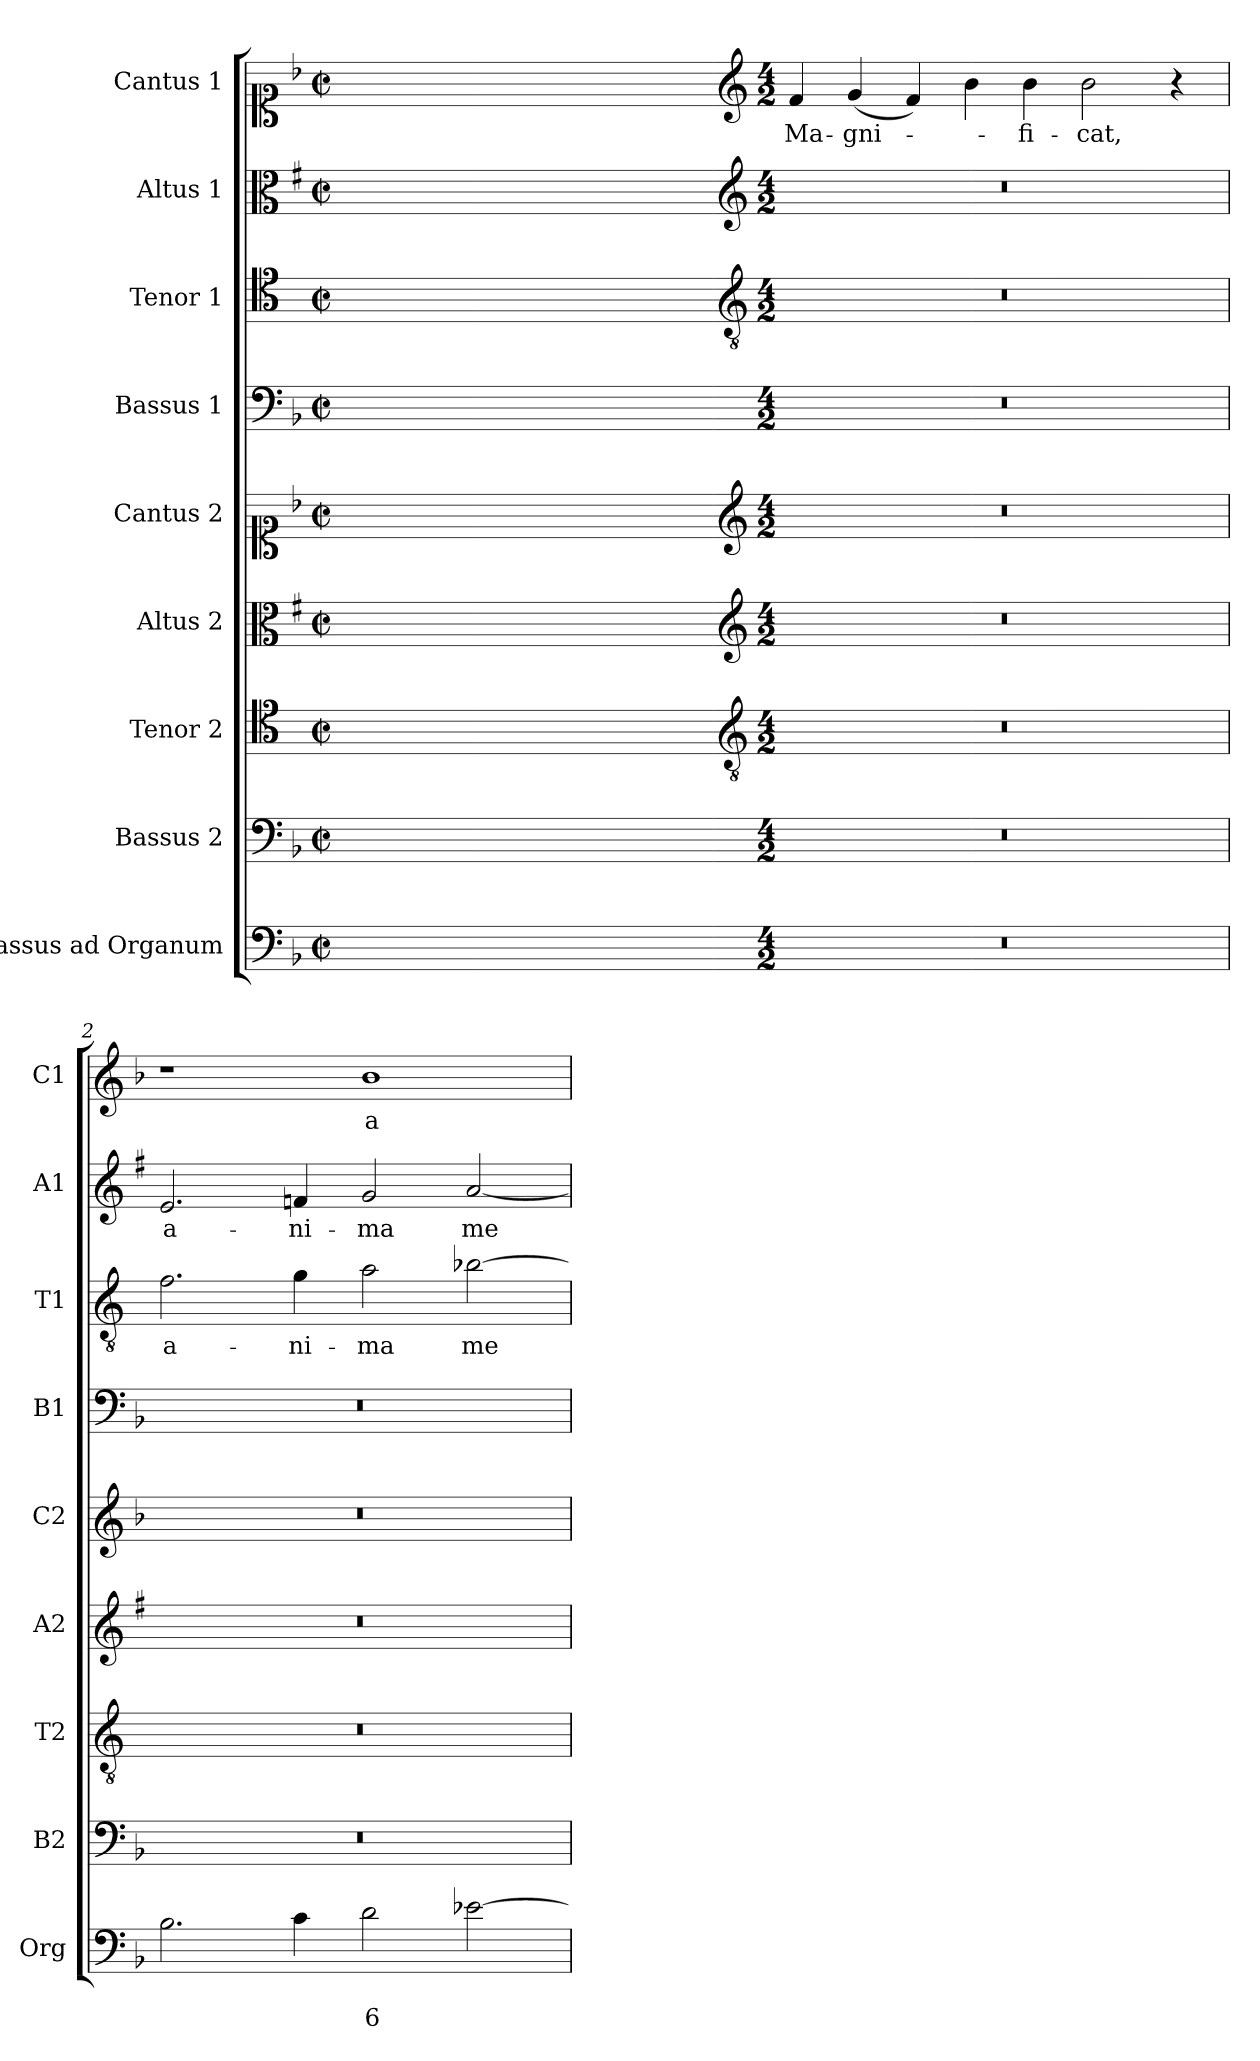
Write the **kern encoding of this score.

**kern	**text	**text	**kern	**kern	**kern	**kern	**kern	**kern	**text	**kern	**text	**kern	**text
*part9	*part9	*part9	*part8	*part7	*part6	*part5	*part4	*part3	*part3	*part2	*part2	*part1	*part1
*staff9	*staff9	*staff9	*staff8	*staff7	*staff6	*staff5	*staff4	*staff3	*staff3	*staff2	*staff2	*staff1	*staff1
*I"Bassus ad Organum	*	*	*I"Bassus 2	*I"Tenor 2	*I"Altus 2	*I"Cantus 2	*I"Bassus 1	*I"Tenor 1	*	*I"Altus 1	*	*I"Cantus 1	*
*I'Org	*	*	*I'B2	*I'T2	*I'A2	*I'C2	*I'B1	*I'T1	*	*I'A1	*	*I'C1	*
*clefF4	*	*	*clefF4	*clefC4	*clefC3	*clefC1	*clefF4	*clefC4	*	*clefC3	*	*clefC1	*
*	*	*	*	*ITrd4c7	*ITrd1c2	*	*	*ITrd4c7	*	*ITrd1c2	*	*	*
*k[b-]	*	*	*k[b-]	*k[b-]	*k[b-]	*k[b-]	*k[b-]	*k[b-]	*	*k[b-]	*	*k[b-]	*
*F:	*	*	*F:	*F:	*F:	*F:	*F:	*F:	*	*F:	*	*F:	*
*M2/2	*	*	*M2/2	*M2/2	*M2/2	*M2/2	*M2/2	*M2/2	*	*M2/2	*	*M2/2	*
*met(c|)	*	*	*met(c|)	*met(c|)	*met(c|)	*met(c|)	*met(c|)	*met(c|)	*	*met(c|)	*	*met(c|)	*
=	=	=	=	=	=	=	=	=	=	=	=	=	=
1ryy	.	.	1ryy	1ryy	1ryy	1ryy	1ryy	1ryy	.	1ryy	.	1ryy	.
=1X-	=1X-	=1X-	=1X-	=1X-	=1X-	=1X-	=1X-	=1X-	=1X-	=1X-	=1X-	=1X-	=1X-
4ryy	.	.	4ryy	4ryy	4ryy	4ryy	4ryy	4ryy	.	4ryy	.	4ryy	.
4ryy	.	.	4ryy	4ryy	4ryy	4ryy	4ryy	4ryy	.	4ryy	.	4ryy	.
4ryy	.	.	4ryy	4ryy	4ryy	4ryy	4ryy	4ryy	.	4ryy	.	4ryy	.
4ryy	.	.	4ryy	4ryy	4ryy	4ryy	4ryy	4ryy	.	4ryy	.	4ryy	.
=1-	=1-	=1-	=1-	=1-	=1-	=1-	=1-	=1-	=1-	=1-	=1-	=1-	=1-
*	*	*	*	*clefGv2	*clefG2	*clefG2	*	*clefGv2	*	*clefG2	*	*clefG2	*
*M4/2	*	*	*M4/2	*M4/2	*M4/2	*M4/2	*M4/2	*M4/2	*	*M4/2	*	*M4/2	*
!	!	!	!	!	!	!	!	!	!	!	!	!	!LO:LY:b
0r	.	.	0r	0r	0r	0r	0r	0r	.	0r	.	4f/	Ma-
!	!	!	!	!	!	!	!	!	!	!	!	!	!LO:LY:b
.	.	.	.	.	.	.	.	.	.	.	.	(<4g/	-gni-
.	.	.	.	.	.	.	.	.	.	.	.	4f/)	.
.	.	.	.	.	.	.	.	.	.	.	.	4b-\	.
!	!	!	!	!	!	!	!	!	!	!	!	!	!LO:LY:b
.	.	.	.	.	.	.	.	.	.	.	.	4b-\	-fi-
!	!	!	!	!	!	!	!	!	!	!	!	!	!LO:LY:b
.	.	.	.	.	.	.	.	.	.	.	.	2b-\	-cat,
.	.	.	.	.	.	.	.	.	.	.	.	4r	.
=2	=2	=2	=2	=2	=2	=2	=2	=2	=2	=2	=2	=2	=2
!	!	!	!	!	!	!	!	!	!LO:LY:b	!	!LO:LY:b	!	!
2.B-\	.	.	0r	0r	0r	0r	0r	2.B-\	a-	2.d/	a-	1r	.
!	!	!	!	!	!	!	!	!	!LO:LY:b	!	!LO:LY:b	!	!
4c\	.	.	.	.	.	.	.	4c\	-ni-	4e-X/	-ni-	.	.
!	!	!LO:LY:b	!	!	!	!	!	!	!LO:LY:b	!	!LO:LY:b	!	!LO:LY:b
2d\	.	6	.	.	.	.	.	2d\	-ma	2f/	-ma	1b-	a-
!	!	!	!	!	!	!	!	!	!LO:LY:b	!	!LO:LY:b	!	!
[2e-X\	.	.	.	.	.	.	.	[2e-X\	me-	[2g/	me-	.	.
=	=	=	=	=	=	=	=	=	=	=	=	=	=
*-	*-	*-	*-	*-	*-	*-	*-	*-	*-	*-	*-	*-	*-
